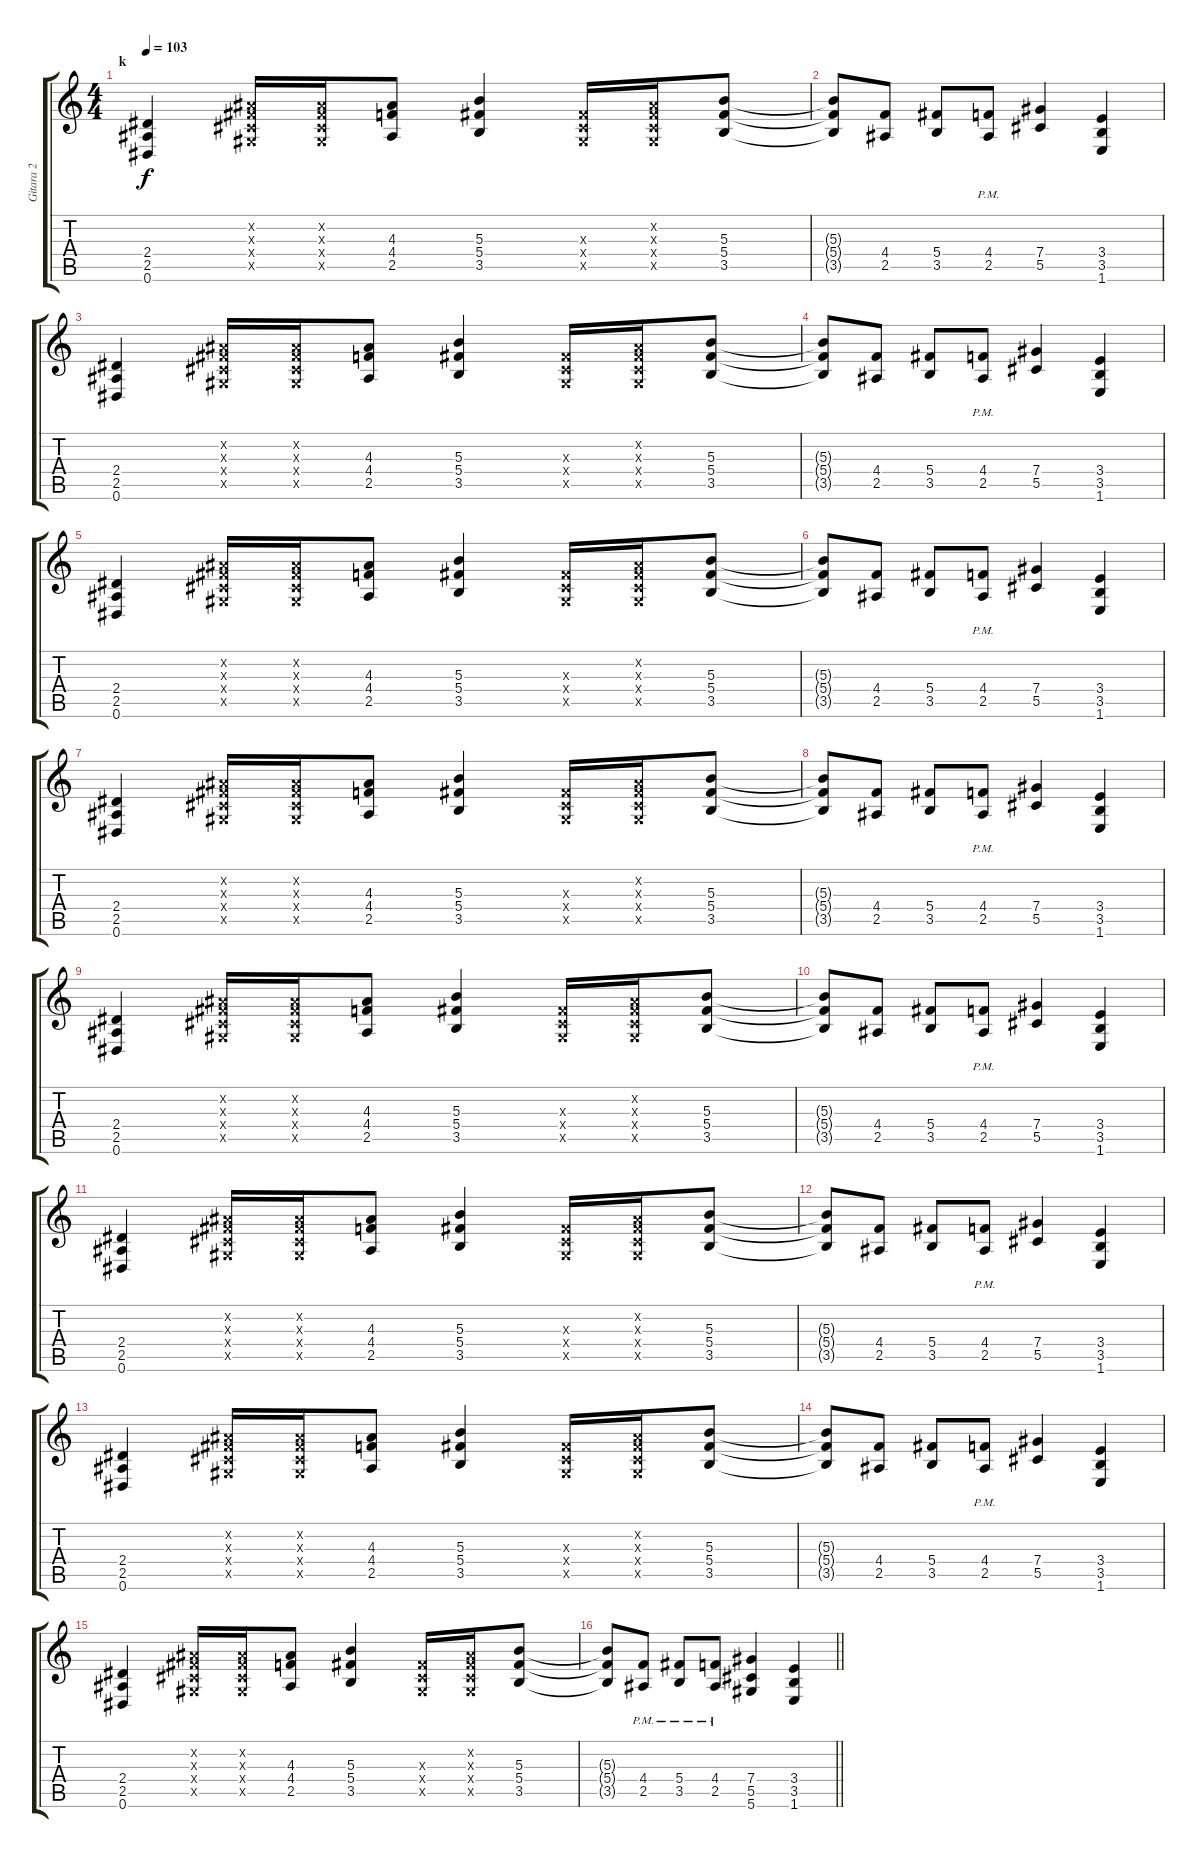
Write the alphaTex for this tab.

\track ("Gitara 2" "Gitara 2") {instrument electricguitarclean}
\staff {score tabs}
\tuning (Eb4 Bb3 Gb3 Db3 Ab2 Eb2) {hide}
\ts (4 4)
\section ("" "k")
\tempo 103
\clef g2
\ks c
(2.4 2.5 0.6).4{dy f volume 14 balance 4 instrument distortionguitar} (0.2{x} 0.3{x} 0.4{x} 0.5{x}).16 (0.2{x} 0.3{x} 0.4{x} 0.5{x}).16 (4.3 4.4 2.5).8 (5.3 5.4 3.5).4 (0.3{x} 0.4{x} 0.5{x}).16 (0.2{x} 0.3{x} 0.4{x} 0.5{x}).16 (5.3 5.4 3.5).8 |
(5.3{t} 5.4{t} 3.5{t}).8 (4.4 2.5).8 (5.4 3.5).8 (4.4{pm} 2.5{pm}).8 (7.4 5.5).4 (3.4 3.5 1.6).4 |
(2.4 2.5 0.6).4 (0.2{x} 0.3{x} 0.4{x} 0.5{x}).16 (0.2{x} 0.3{x} 0.4{x} 0.5{x}).16 (4.3 4.4 2.5).8 (5.3 5.4 3.5).4 (0.3{x} 0.4{x} 0.5{x}).16 (0.2{x} 0.3{x} 0.4{x} 0.5{x}).16 (5.3 5.4 3.5).8 |
(5.3{t} 5.4{t} 3.5{t}).8 (4.4 2.5).8 (5.4 3.5).8 (4.4{pm} 2.5{pm}).8 (7.4 5.5).4 (3.4 3.5 1.6).4 |
(2.4 2.5 0.6).4 (0.2{x} 0.3{x} 0.4{x} 0.5{x}).16 (0.2{x} 0.3{x} 0.4{x} 0.5{x}).16 (4.3 4.4 2.5).8 (5.3 5.4 3.5).4 (0.3{x} 0.4{x} 0.5{x}).16 (0.2{x} 0.3{x} 0.4{x} 0.5{x}).16 (5.3 5.4 3.5).8 |
(5.3{t} 5.4{t} 3.5{t}).8 (4.4 2.5).8 (5.4 3.5).8 (4.4{pm} 2.5{pm}).8 (7.4 5.5).4 (3.4 3.5 1.6).4 |
(2.4 2.5 0.6).4 (0.2{x} 0.3{x} 0.4{x} 0.5{x}).16 (0.2{x} 0.3{x} 0.4{x} 0.5{x}).16 (4.3 4.4 2.5).8 (5.3 5.4 3.5).4 (0.3{x} 0.4{x} 0.5{x}).16 (0.2{x} 0.3{x} 0.4{x} 0.5{x}).16 (5.3 5.4 3.5).8 |
(5.3{t} 5.4{t} 3.5{t}).8 (4.4 2.5).8 (5.4 3.5).8 (4.4{pm} 2.5{pm}).8 (7.4 5.5).4 (3.4 3.5 1.6).4 |
(2.4 2.5 0.6).4 (0.2{x} 0.3{x} 0.4{x} 0.5{x}).16 (0.2{x} 0.3{x} 0.4{x} 0.5{x}).16 (4.3 4.4 2.5).8 (5.3 5.4 3.5).4 (0.3{x} 0.4{x} 0.5{x}).16 (0.2{x} 0.3{x} 0.4{x} 0.5{x}).16 (5.3 5.4 3.5).8 |
(5.3{t} 5.4{t} 3.5{t}).8 (4.4 2.5).8 (5.4 3.5).8 (4.4{pm} 2.5{pm}).8 (7.4 5.5).4 (3.4 3.5 1.6).4 |
(2.4 2.5 0.6).4 (0.2{x} 0.3{x} 0.4{x} 0.5{x}).16 (0.2{x} 0.3{x} 0.4{x} 0.5{x}).16 (4.3 4.4 2.5).8 (5.3 5.4 3.5).4 (0.3{x} 0.4{x} 0.5{x}).16 (0.2{x} 0.3{x} 0.4{x} 0.5{x}).16 (5.3 5.4 3.5).8 |
(5.3{t} 5.4{t} 3.5{t}).8 (4.4 2.5).8 (5.4 3.5).8 (4.4{pm} 2.5{pm}).8 (7.4 5.5).4 (3.4 3.5 1.6).4 |
(2.4 2.5 0.6).4 (0.2{x} 0.3{x} 0.4{x} 0.5{x}).16 (0.2{x} 0.3{x} 0.4{x} 0.5{x}).16 (4.3 4.4 2.5).8 (5.3 5.4 3.5).4 (0.3{x} 0.4{x} 0.5{x}).16 (0.2{x} 0.3{x} 0.4{x} 0.5{x}).16 (5.3 5.4 3.5).8 |
(5.3{t} 5.4{t} 3.5{t}).8 (4.4 2.5).8 (5.4 3.5).8 (4.4{pm} 2.5{pm}).8 (7.4 5.5).4 (3.4 3.5 1.6).4 |
(2.4 2.5 0.6).4 (0.2{x} 0.3{x} 0.4{x} 0.5{x}).16 (0.2{x} 0.3{x} 0.4{x} 0.5{x}).16 (4.3 4.4 2.5).8 (5.3 5.4 3.5).4 (0.3{x} 0.4{x} 0.5{x}).16 (0.2{x} 0.3{x} 0.4{x} 0.5{x}).16 (5.3 5.4 3.5).8 |
\barLineRight lightlight
(5.3{t} 5.4{t} 3.5{t}).8 (4.4{pm} 2.5{pm}).8 (5.4{pm} 3.5{pm}).8 (4.4{pm} 2.5{pm}).8 (7.4 5.5 5.6).4 (3.4 3.5 1.6).4
